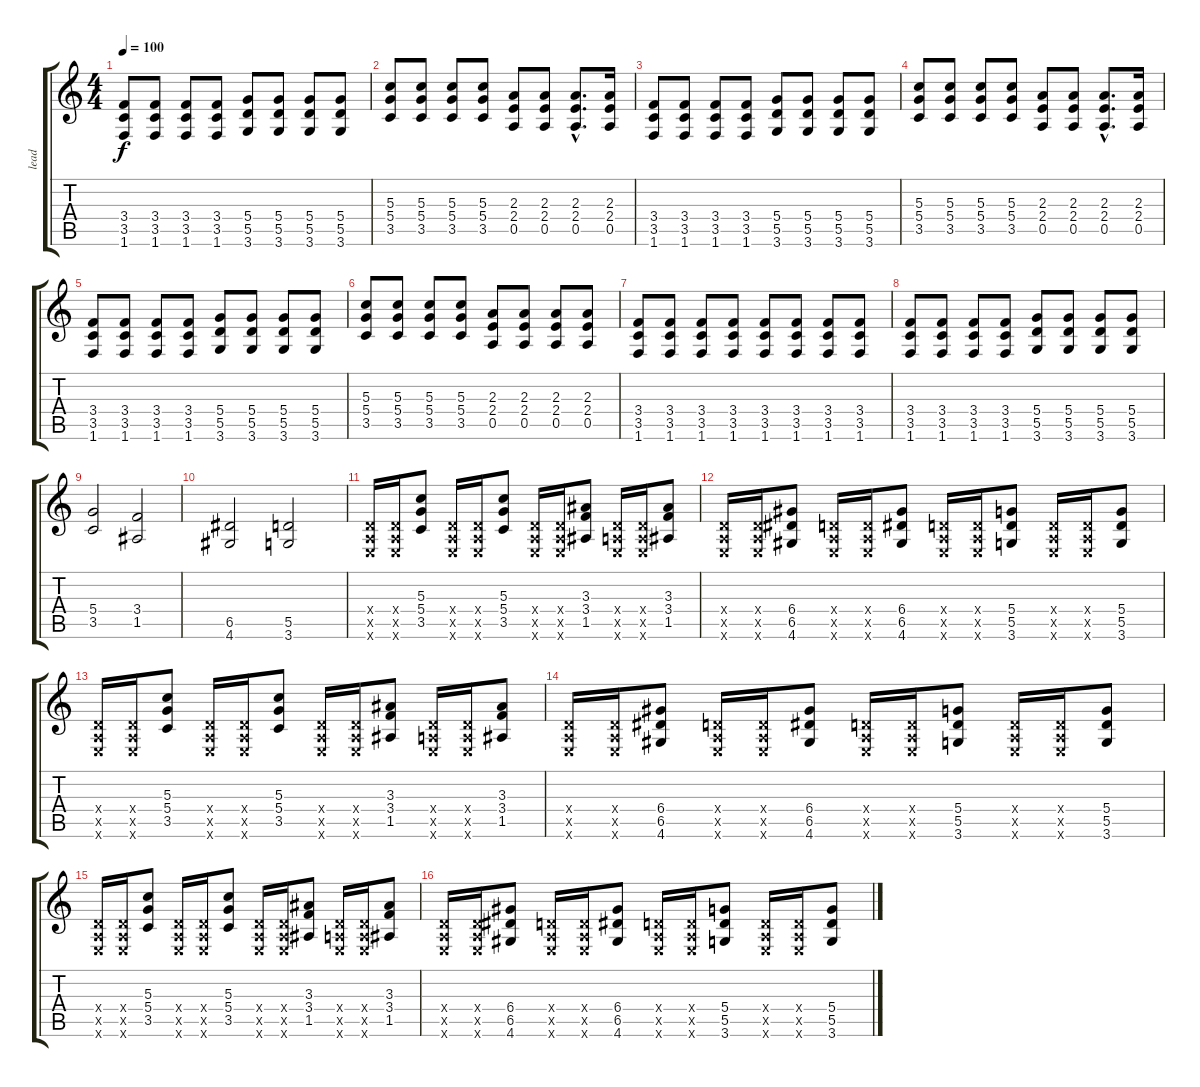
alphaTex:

\track ("lead" "lead") {instrument overdrivenguitar}
\staff {score tabs}
\tuning (E4 B3 G3 D3 A2 E2) {hide}
\ts (4 4)
\tempo 100
\clef g2
\ks c
(3.4 3.5 1.6).8{dy f} (3.4 3.5 1.6).8 (3.4 3.5 1.6).8 (3.4 3.5 1.6).8 (5.4 5.5 3.6).8 (5.4 5.5 3.6).8 (5.4 5.5 3.6).8 (5.4 5.5 3.6).8 |
(5.3 5.4 3.5).8 (5.3 5.4 3.5).8 (5.3 5.4 3.5).8 (5.3 5.4 3.5).8 (2.3 2.4 0.5).8 (2.3 2.4 0.5).8 (2.3{hac} 2.4{hac} 0.5{hac}).8{d} (2.3 2.4 0.5).16 |
(3.4 3.5 1.6).8 (3.4 3.5 1.6).8 (3.4 3.5 1.6).8 (3.4 3.5 1.6).8 (5.4 5.5 3.6).8 (5.4 5.5 3.6).8 (5.4 5.5 3.6).8 (5.4 5.5 3.6).8 |
(5.3 5.4 3.5).8 (5.3 5.4 3.5).8 (5.3 5.4 3.5).8 (5.3 5.4 3.5).8 (2.3 2.4 0.5).8 (2.3 2.4 0.5).8 (2.3{hac} 2.4{hac} 0.5{hac}).8{d} (2.3 2.4 0.5).16 |
(3.4 3.5 1.6).8 (3.4 3.5 1.6).8 (3.4 3.5 1.6).8 (3.4 3.5 1.6).8 (5.4 5.5 3.6).8 (5.4 5.5 3.6).8 (5.4 5.5 3.6).8 (5.4 5.5 3.6).8 |
(5.3 5.4 3.5).8 (5.3 5.4 3.5).8 (5.3 5.4 3.5).8 (5.3 5.4 3.5).8 (2.3 2.4 0.5).8 (2.3 2.4 0.5).8 (2.3 2.4 0.5).8 (2.3 2.4 0.5).8 |
(3.4 3.5 1.6).8 (3.4 3.5 1.6).8 (3.4 3.5 1.6).8 (3.4 3.5 1.6).8 (3.4 3.5 1.6).8 (3.4 3.5 1.6).8 (3.4 3.5 1.6).8 (3.4 3.5 1.6).8 |
(3.4 3.5 1.6).8 (3.4 3.5 1.6).8 (3.4 3.5 1.6).8 (3.4 3.5 1.6).8 (5.4 5.5 3.6).8 (5.4 5.5 3.6).8 (5.4 5.5 3.6).8 (5.4 5.5 3.6).8 |
(5.4 3.5).2 (3.4 1.5).2 |
(6.5 4.6).2 (5.5 3.6).2 |
(0.4{x} 0.5{x} 0.6{x}).16 (0.4{x} 0.5{x} 0.6{x}).16 (5.3 5.4 3.5).8 (0.4{x} 0.5{x} 0.6{x}).16 (0.4{x} 0.5{x} 0.6{x}).16 (5.3 5.4 3.5).8 (0.4{x} 0.5{x} 0.6{x}).16 (0.4{x} 0.5{x} 0.6{x}).16 (3.3 3.4 1.5).8 (0.4{x} 0.5{x} 0.6{x}).16 (0.4{x} 0.5{x} 0.6{x}).16 (3.3 3.4 1.5).8 |
(0.4{x} 0.5{x} 0.6{x}).16 (0.4{x} 0.5{x} 0.6{x}).16 (6.4 6.5 4.6).8 (0.4{x} 0.5{x} 0.6{x}).16 (0.4{x} 0.5{x} 0.6{x}).16 (6.4 6.5 4.6).8 (0.4{x} 0.5{x} 0.6{x}).16 (0.4{x} 0.5{x} 0.6{x}).16 (5.4 5.5 3.6).8 (0.4{x} 0.5{x} 0.6{x}).16 (0.4{x} 0.5{x} 0.6{x}).16 (5.4 5.5 3.6).8 |
(0.4{x} 0.5{x} 0.6{x}).16 (0.4{x} 0.5{x} 0.6{x}).16 (5.3 5.4 3.5).8 (0.4{x} 0.5{x} 0.6{x}).16 (0.4{x} 0.5{x} 0.6{x}).16 (5.3 5.4 3.5).8 (0.4{x} 0.5{x} 0.6{x}).16 (0.4{x} 0.5{x} 0.6{x}).16 (3.3 3.4 1.5).8 (0.4{x} 0.5{x} 0.6{x}).16 (0.4{x} 0.5{x} 0.6{x}).16 (3.3 3.4 1.5).8 |
(0.4{x} 0.5{x} 0.6{x}).16 (0.4{x} 0.5{x} 0.6{x}).16 (6.4 6.5 4.6).8 (0.4{x} 0.5{x} 0.6{x}).16 (0.4{x} 0.5{x} 0.6{x}).16 (6.4 6.5 4.6).8 (0.4{x} 0.5{x} 0.6{x}).16 (0.4{x} 0.5{x} 0.6{x}).16 (5.4 5.5 3.6).8 (0.4{x} 0.5{x} 0.6{x}).16 (0.4{x} 0.5{x} 0.6{x}).16 (5.4 5.5 3.6).8 |
(0.4{x} 0.5{x} 0.6{x}).16 (0.4{x} 0.5{x} 0.6{x}).16 (5.3 5.4 3.5).8 (0.4{x} 0.5{x} 0.6{x}).16 (0.4{x} 0.5{x} 0.6{x}).16 (5.3 5.4 3.5).8 (0.4{x} 0.5{x} 0.6{x}).16 (0.4{x} 0.5{x} 0.6{x}).16 (3.3 3.4 1.5).8 (0.4{x} 0.5{x} 0.6{x}).16 (0.4{x} 0.5{x} 0.6{x}).16 (3.3 3.4 1.5).8 |
(0.4{x} 0.5{x} 0.6{x}).16 (0.4{x} 0.5{x} 0.6{x}).16 (6.4 6.5 4.6).8 (0.4{x} 0.5{x} 0.6{x}).16 (0.4{x} 0.5{x} 0.6{x}).16 (6.4 6.5 4.6).8 (0.4{x} 0.5{x} 0.6{x}).16 (0.4{x} 0.5{x} 0.6{x}).16 (5.4 5.5 3.6).8 (0.4{x} 0.5{x} 0.6{x}).16 (0.4{x} 0.5{x} 0.6{x}).16 (5.4 5.5 3.6).8
